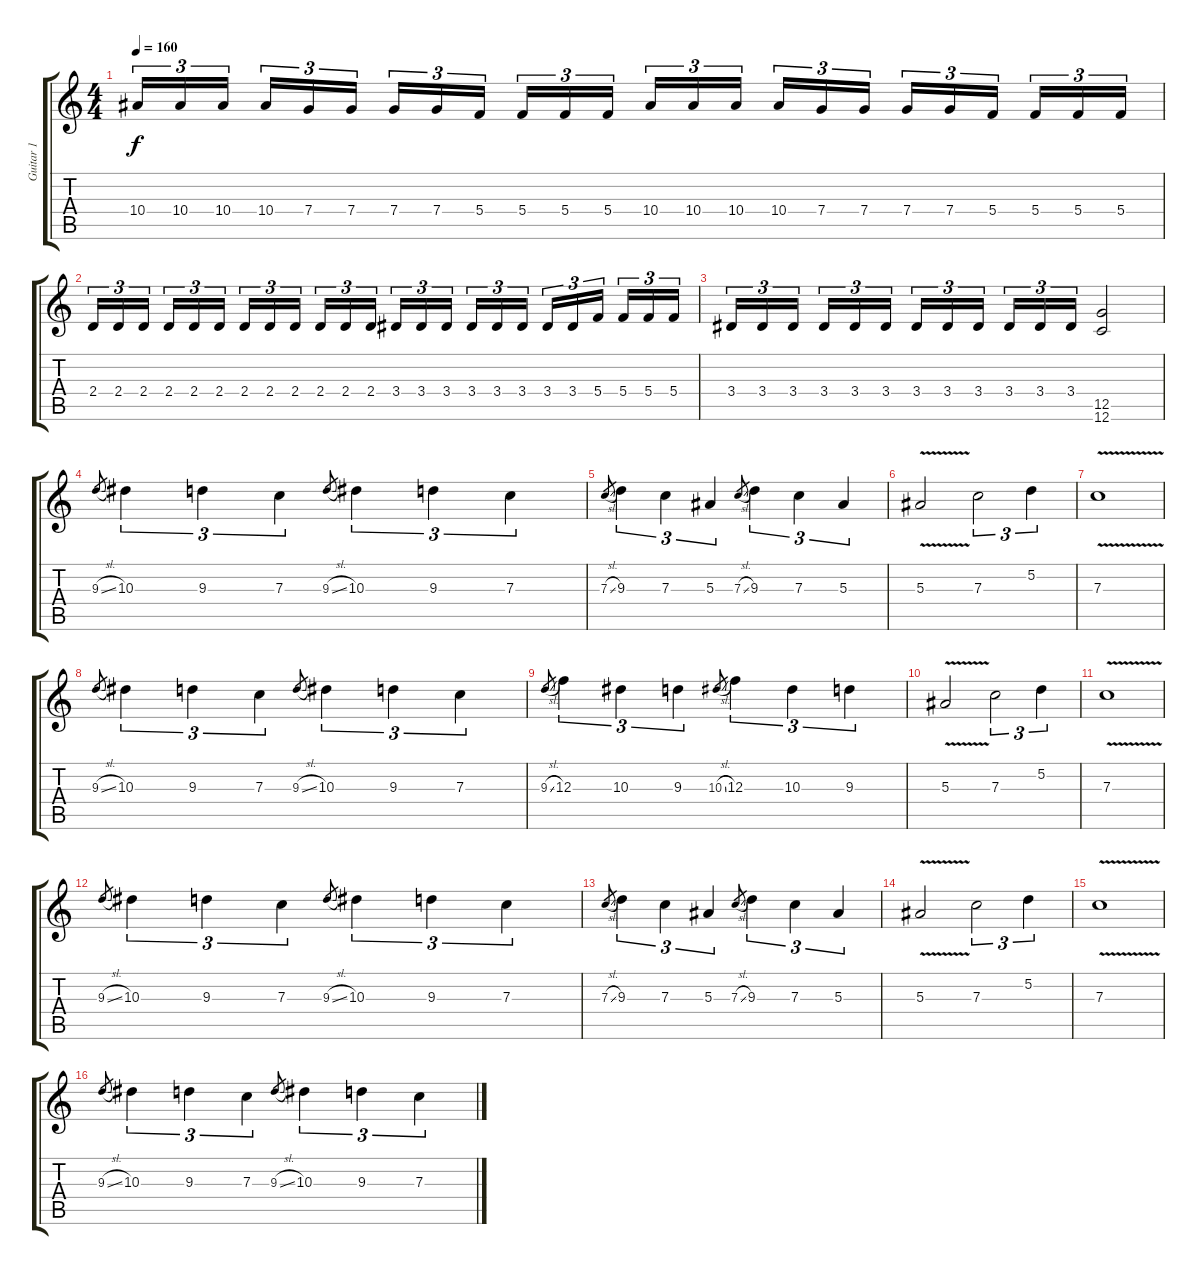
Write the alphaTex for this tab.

\track ("Guitar 1" "Guitar 1") {instrument distortionguitar}
\staff {score tabs}
\tuning (D4 A3 F3 C3 G2 C2) {hide}
\ts (4 4)
\tempo 160
\clef g2
\ks c
10.4.16{tu (3 2) dy f} 10.4.16{tu (3 2)} 10.4.16{tu (3 2)} 10.4.16{tu (3 2)} 7.4.16{tu (3 2)} 7.4.16{tu (3 2)} 7.4.16{tu (3 2)} 7.4.16{tu (3 2)} 5.4.16{tu (3 2)} 5.4.16{tu (3 2)} 5.4.16{tu (3 2)} 5.4.16{tu (3 2)} 10.4.16{tu (3 2)} 10.4.16{tu (3 2)} 10.4.16{tu (3 2)} 10.4.16{tu (3 2)} 7.4.16{tu (3 2)} 7.4.16{tu (3 2)} 7.4.16{tu (3 2)} 7.4.16{tu (3 2)} 5.4.16{tu (3 2)} 5.4.16{tu (3 2)} 5.4.16{tu (3 2)} 5.4.16{tu (3 2)} |
2.4.16{tu (3 2)} 2.4.16{tu (3 2)} 2.4.16{tu (3 2)} 2.4.16{tu (3 2)} 2.4.16{tu (3 2)} 2.4.16{tu (3 2)} 2.4.16{tu (3 2)} 2.4.16{tu (3 2)} 2.4.16{tu (3 2)} 2.4.16{tu (3 2)} 2.4.16{tu (3 2)} 2.4.16{tu (3 2)} 3.4.16{tu (3 2)} 3.4.16{tu (3 2)} 3.4.16{tu (3 2)} 3.4.16{tu (3 2)} 3.4.16{tu (3 2)} 3.4.16{tu (3 2)} 3.4.16{tu (3 2)} 3.4.16{tu (3 2)} 5.4.16{tu (3 2)} 5.4.16{tu (3 2)} 5.4.16{tu (3 2)} 5.4.16{tu (3 2)} |
3.4.16{tu (3 2)} 3.4.16{tu (3 2)} 3.4.16{tu (3 2)} 3.4.16{tu (3 2)} 3.4.16{tu (3 2)} 3.4.16{tu (3 2)} 3.4.16{tu (3 2)} 3.4.16{tu (3 2)} 3.4.16{tu (3 2)} 3.4.16{tu (3 2)} 3.4.16{tu (3 2)} 3.4.16{tu (3 2)} (12.5 12.6).2 |
9.3{sl}.8{gr} 10.3.4{tu (3 2)} 9.3.4{tu (3 2)} 7.3.4{tu (3 2)} 9.3{sl}.8{gr} 10.3.4{tu (3 2)} 9.3.4{tu (3 2)} 7.3.4{tu (3 2)} |
7.3{sl}.8{gr} 9.3.4{tu (3 2)} 7.3.4{tu (3 2)} 5.3.4{tu (3 2)} 7.3{sl}.8{gr} 9.3.4{tu (3 2)} 7.3.4{tu (3 2)} 5.3.4{tu (3 2)} |
5.3{v}.2 7.3.2{tu (3 2)} 5.2.4{tu (3 2)} |
7.3{v}.1 |
9.3{sl}.8{gr} 10.3.4{tu (3 2)} 9.3.4{tu (3 2)} 7.3.4{tu (3 2)} 9.3{sl}.8{gr} 10.3.4{tu (3 2)} 9.3.4{tu (3 2)} 7.3.4{tu (3 2)} |
9.3{sl}.8{gr} 12.3.4{tu (3 2)} 10.3.4{tu (3 2)} 9.3.4{tu (3 2)} 10.3{sl}.8{gr} 12.3.4{tu (3 2)} 10.3.4{tu (3 2)} 9.3.4{tu (3 2)} |
5.3{v}.2 7.3.2{tu (3 2)} 5.2.4{tu (3 2)} |
7.3{v}.1 |
9.3{sl}.8{gr} 10.3.4{tu (3 2)} 9.3.4{tu (3 2)} 7.3.4{tu (3 2)} 9.3{sl}.8{gr} 10.3.4{tu (3 2)} 9.3.4{tu (3 2)} 7.3.4{tu (3 2)} |
7.3{sl}.8{gr} 9.3.4{tu (3 2)} 7.3.4{tu (3 2)} 5.3.4{tu (3 2)} 7.3{sl}.8{gr} 9.3.4{tu (3 2)} 7.3.4{tu (3 2)} 5.3.4{tu (3 2)} |
5.3{v}.2 7.3.2{tu (3 2)} 5.2.4{tu (3 2)} |
7.3{v}.1 |
9.3{sl}.8{gr} 10.3.4{tu (3 2)} 9.3.4{tu (3 2)} 7.3.4{tu (3 2)} 9.3{sl}.8{gr} 10.3.4{tu (3 2)} 9.3.4{tu (3 2)} 7.3.4{tu (3 2)}
